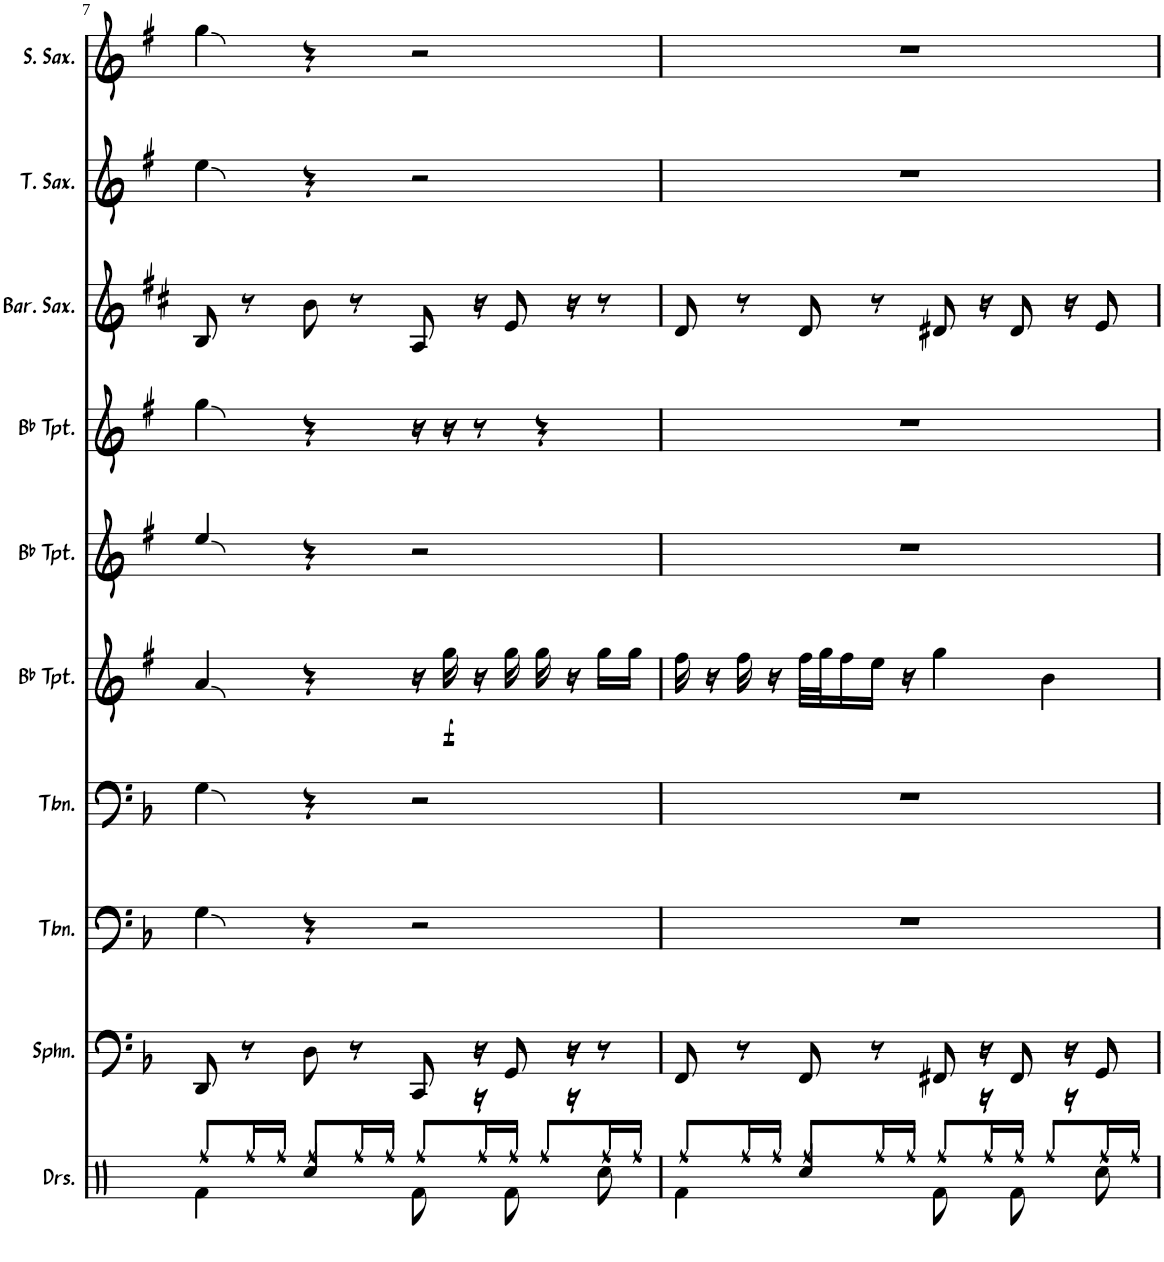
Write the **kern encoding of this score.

**kern	**kern	**kern	**kern	**kern	**dynam	**kern	**kern	**kern	**kern	**kern
*part10	*part9	*part8	*part7	*part6	*part6	*part5	*part4	*part3	*part2	*part1
*staff10	*staff9	*staff8	*staff7	*staff6	*staff6	*staff5	*staff4	*staff3	*staff2	*staff1
*I"Drumset	*I"Sousaphone	*I"Trombone	*I"Trombone	*I"Bb Trumpet	*	*I"Bb Trumpet	*I"Bb Trumpet	*I"Baritone Saxophone	*I"Tenor Saxophone	*I"Soprano Saxophone
*I'Drs.	*I'Sphn.	*I'Tbn.	*I'Tbn.	*I'Bb Tpt.	*	*I'Bb Tpt.	*I'Bb Tpt.	*I'Bar. Sax.	*I'T. Sax.	*I'S. Sax.
!!LO:PB:g=z
*clefX	*clefF4	*clefF4	*clefF4	*clefG2	*	*clefG2	*clefG2	*clefG2	*clefG2	*clefG2
*	*	*	*	*Trd1c2	*	*Trd1c2	*Trd1c2	*Trd12c21	*Trd8c14	*Trd1c2
*k[b-]	*k[b-]	*k[b-]	*k[b-]	*k[f#]	*	*k[f#]	*k[f#]	*k[f#c#]	*k[f#]	*k[f#]
*F:	*F:	*F:	*F:	*G:	*	*G:	*G:	*D:	*G:	*G:
*M4/4	*M4/4	*M4/4	*M4/4	*M4/4	*	*M4/4	*M4/4	*M4/4	*M4/4	*M4/4
=7	=7	=7	=7	=7	=7	=7	=7	=7	=7	=7
*^	*	*	*	*	*	*	*	*	*	*
4Rf\	8Rff/L	8DD/	4G\	4G\	4a/	.	4ee/	4gg\	8B/	4ee\	4gg\
.	16Rff/L	8r	.	.	.	.	.	.	8r	.	.
.	16Rff/JJ	.	.	.	.	.	.	.	.	.	.
4Rcc/	8Rff/L	8D\	4r	4r	4r	.	4r	4r	8b\	4r	4r
.	16Rff/L	8r	.	.	.	.	.	.	8r	.	.
.	16Rff/JJ	.	.	.	.	.	.	.	.	.	.
8Rf\	8Rff/L	8CC/	2r	2r	16r	.	2r	16r	8A/	2r	2r
!	!	!	!	!	!	!LO:DY:b	!	!	!	!	!
.	.	.	.	.	16gg\	f	.	16r	.	.	.
16r	16Rff/L	16r	.	.	16r	.	.	8r	16r	.	.
8Rf\	16Rff/JJ	8GG/	.	.	16gg\	.	.	.	8e/	.	.
.	8Rff/L	.	.	.	16gg\	.	.	4r	.	.	.
16r	.	16r	.	.	16r	.	.	.	16r	.	.
8Rcc\	16Rff/L	8r	.	.	16gg\LL	.	.	.	8r	.	.
.	16Rff/JJ	.	.	.	16gg\JJ	.	.	.	.	.	.
=8	=8	=8	=8	=8	=8	=8	=8	=8	=8	=8	=8
4Rf\	8Rff/L	8FF/	1r	1r	16ff#\	.	1r	1r	8d/	1r	1r
.	.	.	.	.	16r	.	.	.	.	.	.
.	16Rff/L	8r	.	.	16ff#\	.	.	.	8r	.	.
.	16Rff/JJ	.	.	.	16r	.	.	.	.	.	.
4Rcc/	8Rff/L	8FF/	.	.	32ff#\LLL	.	.	.	8d/	.	.
.	.	.	.	.	32gg\J	.	.	.	.	.	.
.	.	.	.	.	16ff#\	.	.	.	.	.	.
.	16Rff/L	8r	.	.	16ee\JJ	.	.	.	8r	.	.
.	16Rff/JJ	.	.	.	16r	.	.	.	.	.	.
8Rf\	8Rff/L	8FF#X/	.	.	4gg\	.	.	.	8d#X/	.	.
16r	16Rff/L	16r	.	.	.	.	.	.	16r	.	.
8Rf\	16Rff/JJ	8FF#/	.	.	.	.	.	.	8d#/	.	.
.	8Rff/L	.	.	.	4b\	.	.	.	.	.	.
16r	.	16r	.	.	.	.	.	.	16r	.	.
8Rcc\	16Rff/L	8GG/	.	.	.	.	.	.	8e/	.	.
.	16Rff/JJ	.	.	.	.	.	.	.	.	.	.
*v	*v	*	*	*	*	*	*	*	*	*	*
=	=	=	=	=	=	=	=	=	=	=
*-	*-	*-	*-	*-	*-	*-	*-	*-	*-	*-
